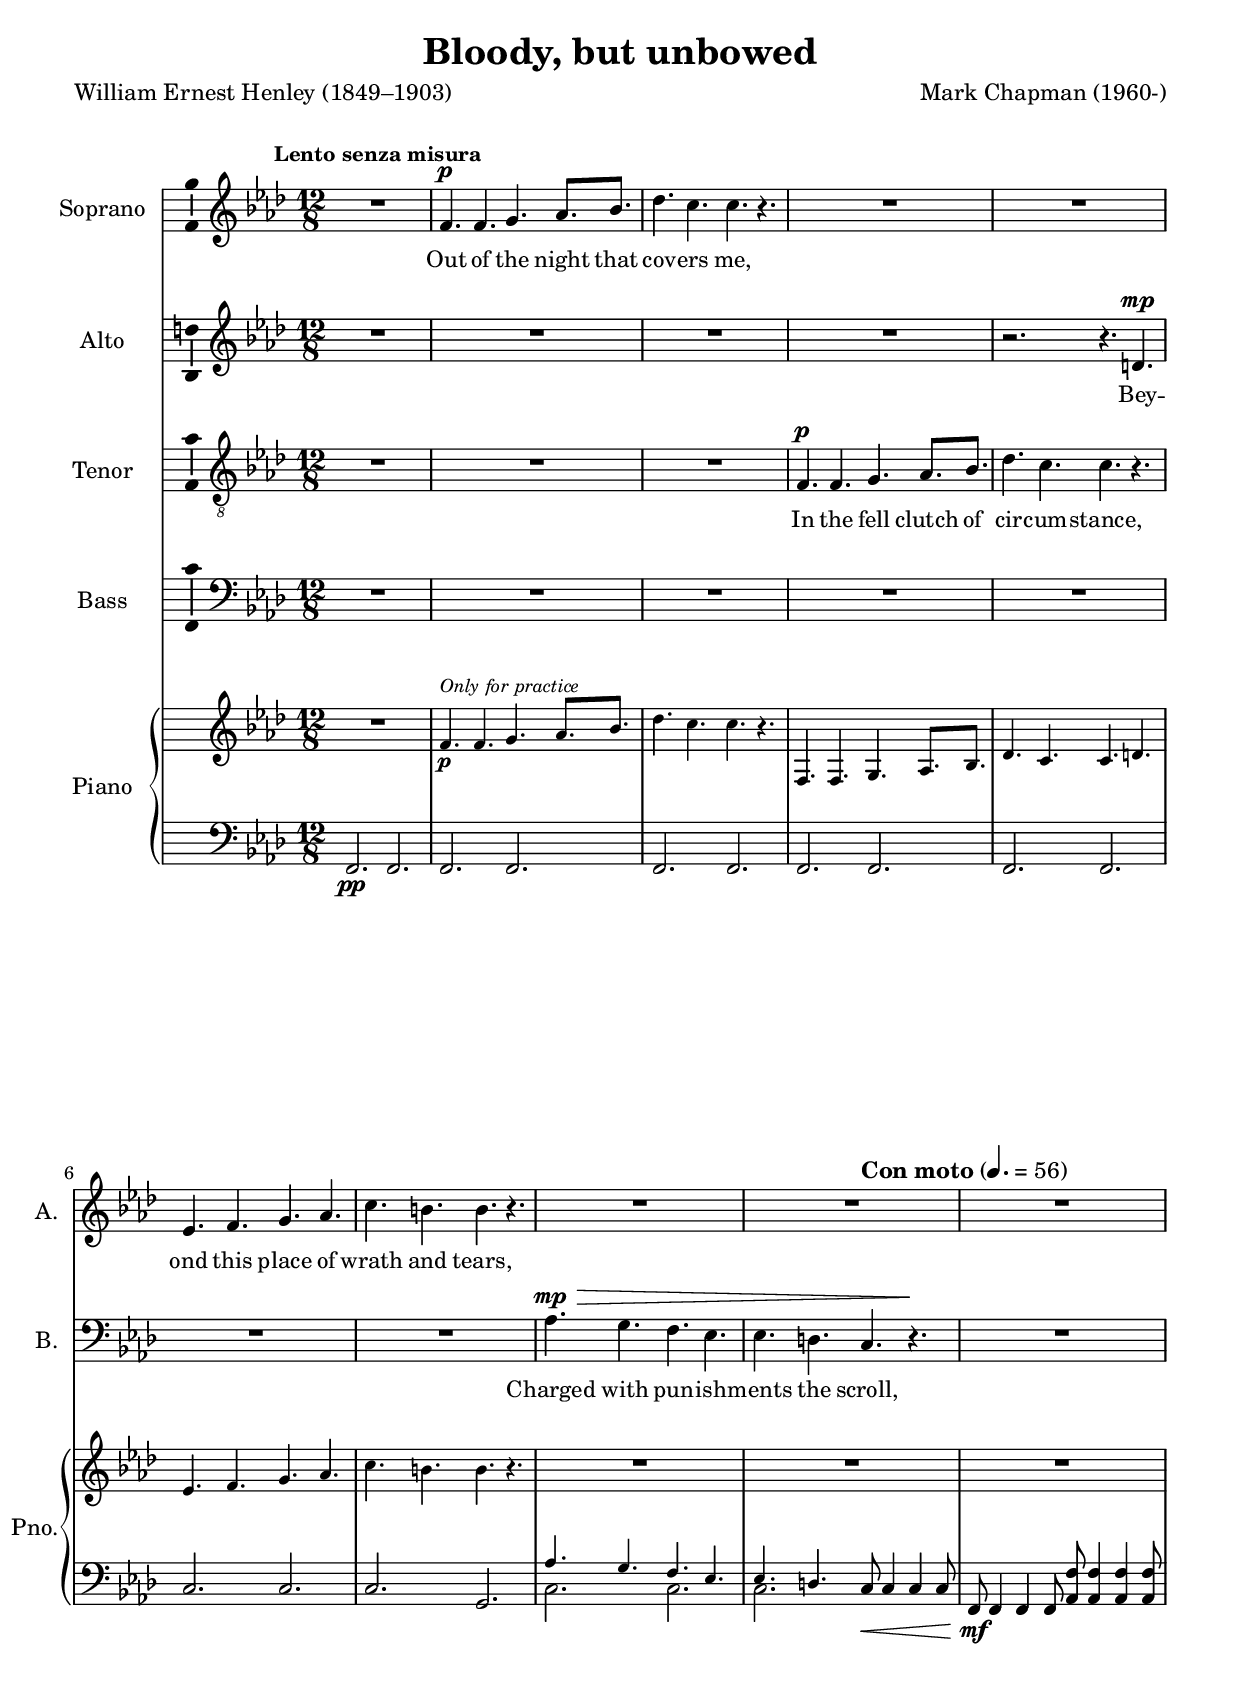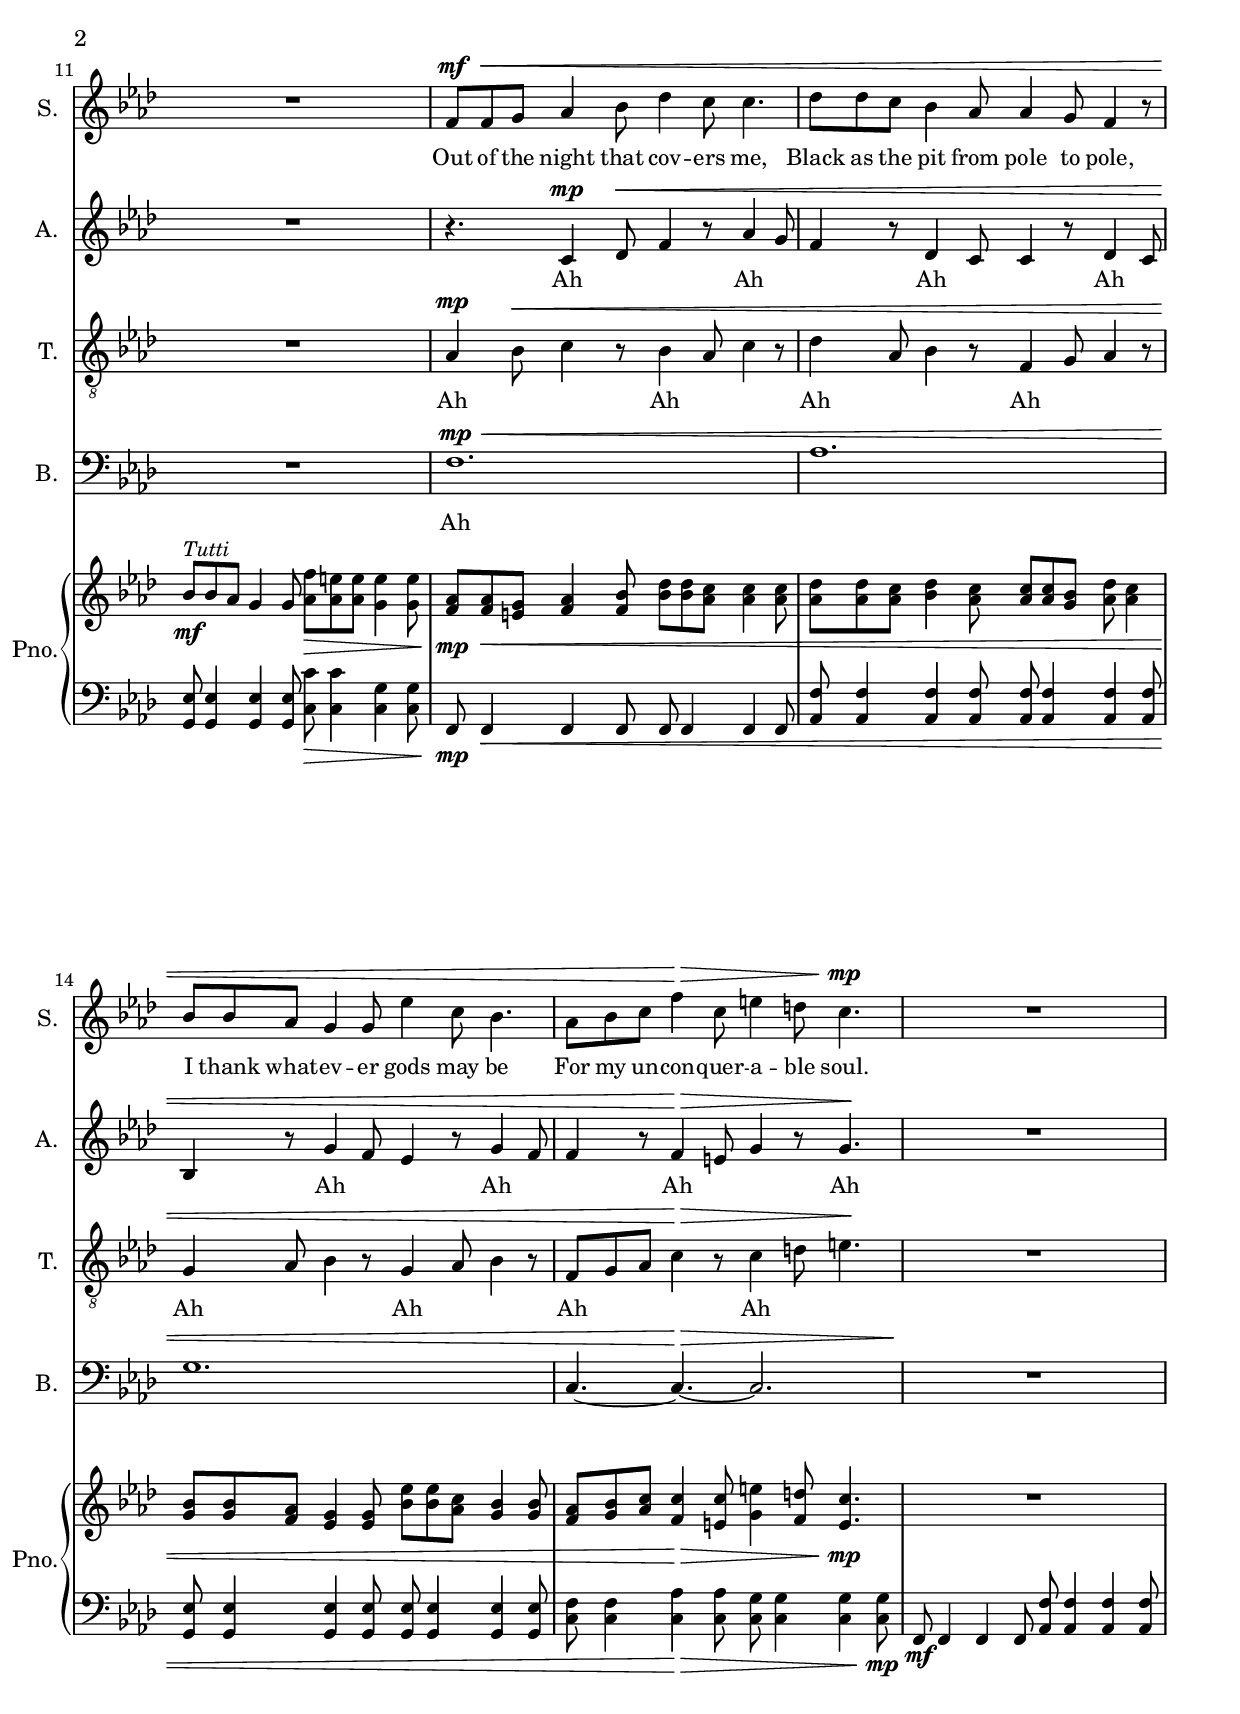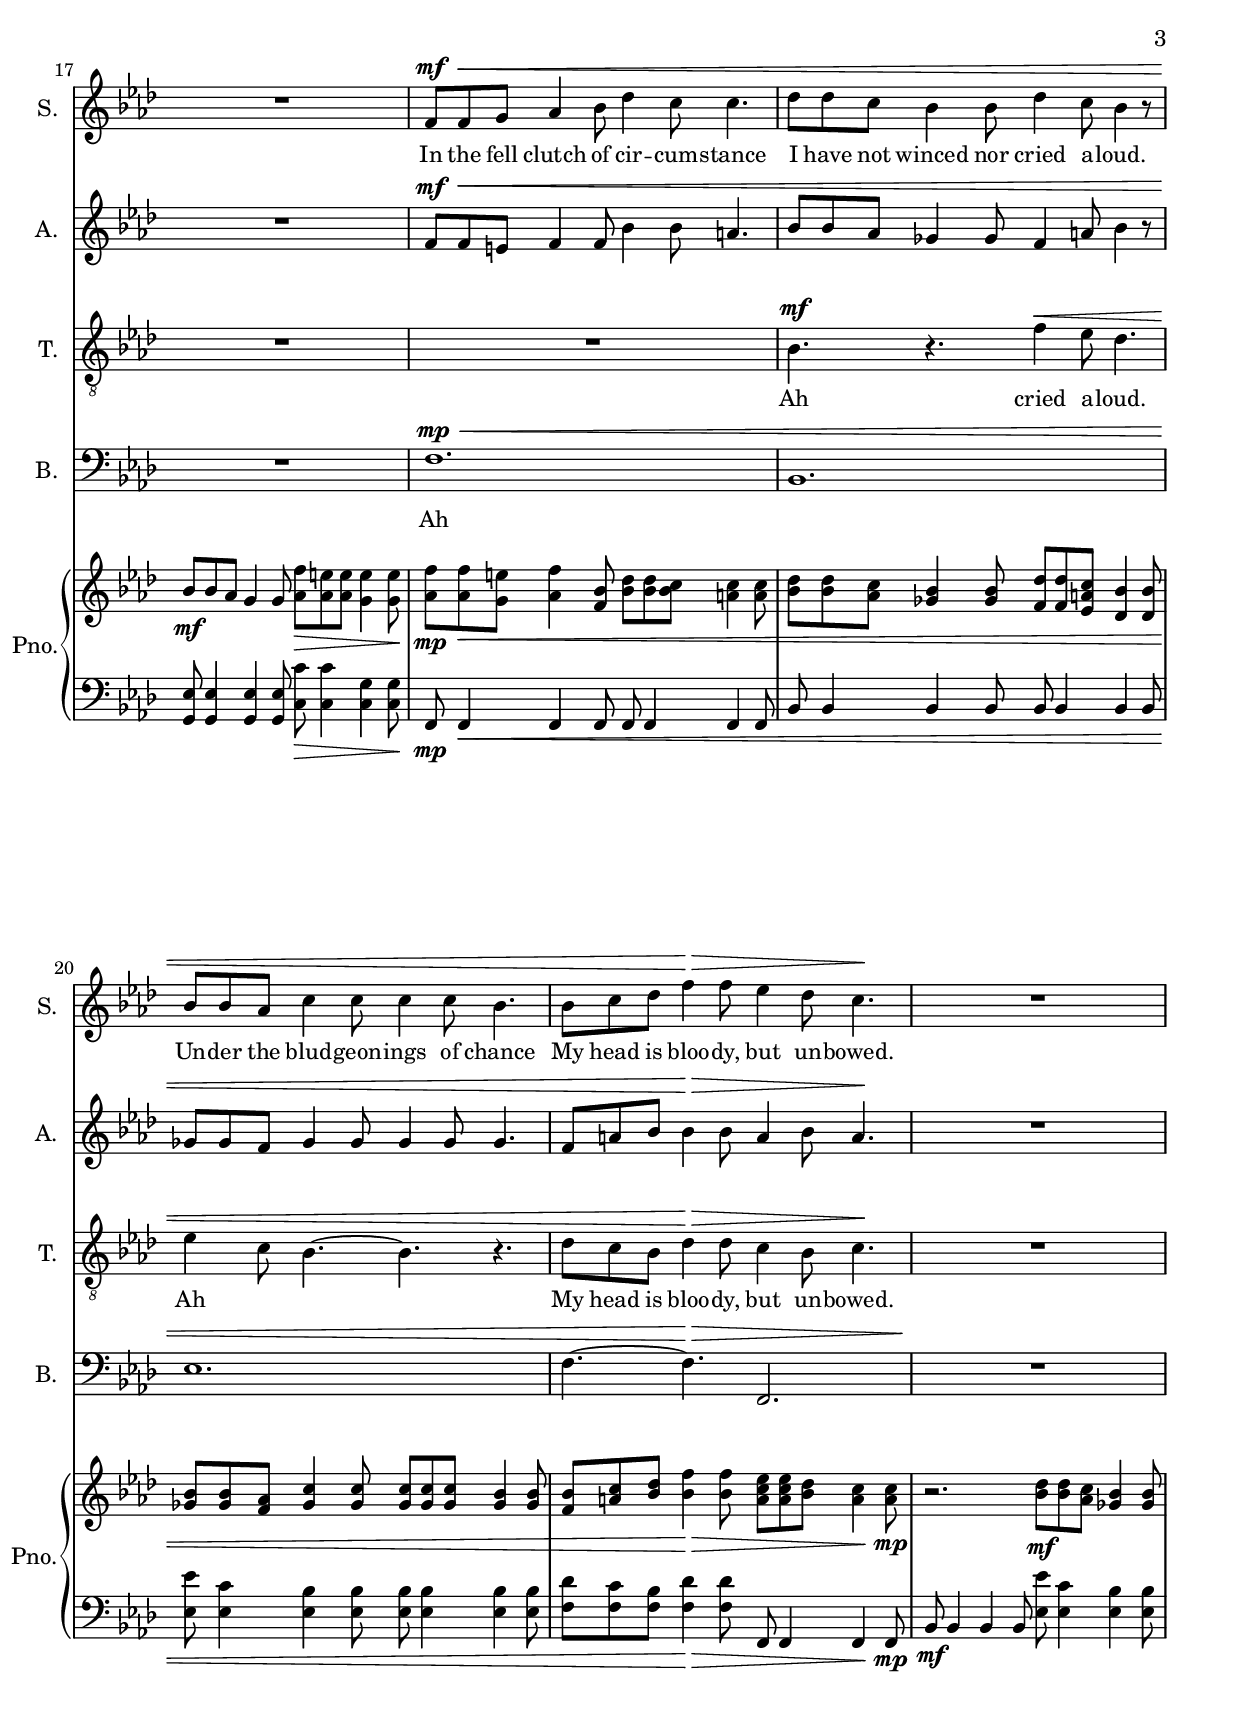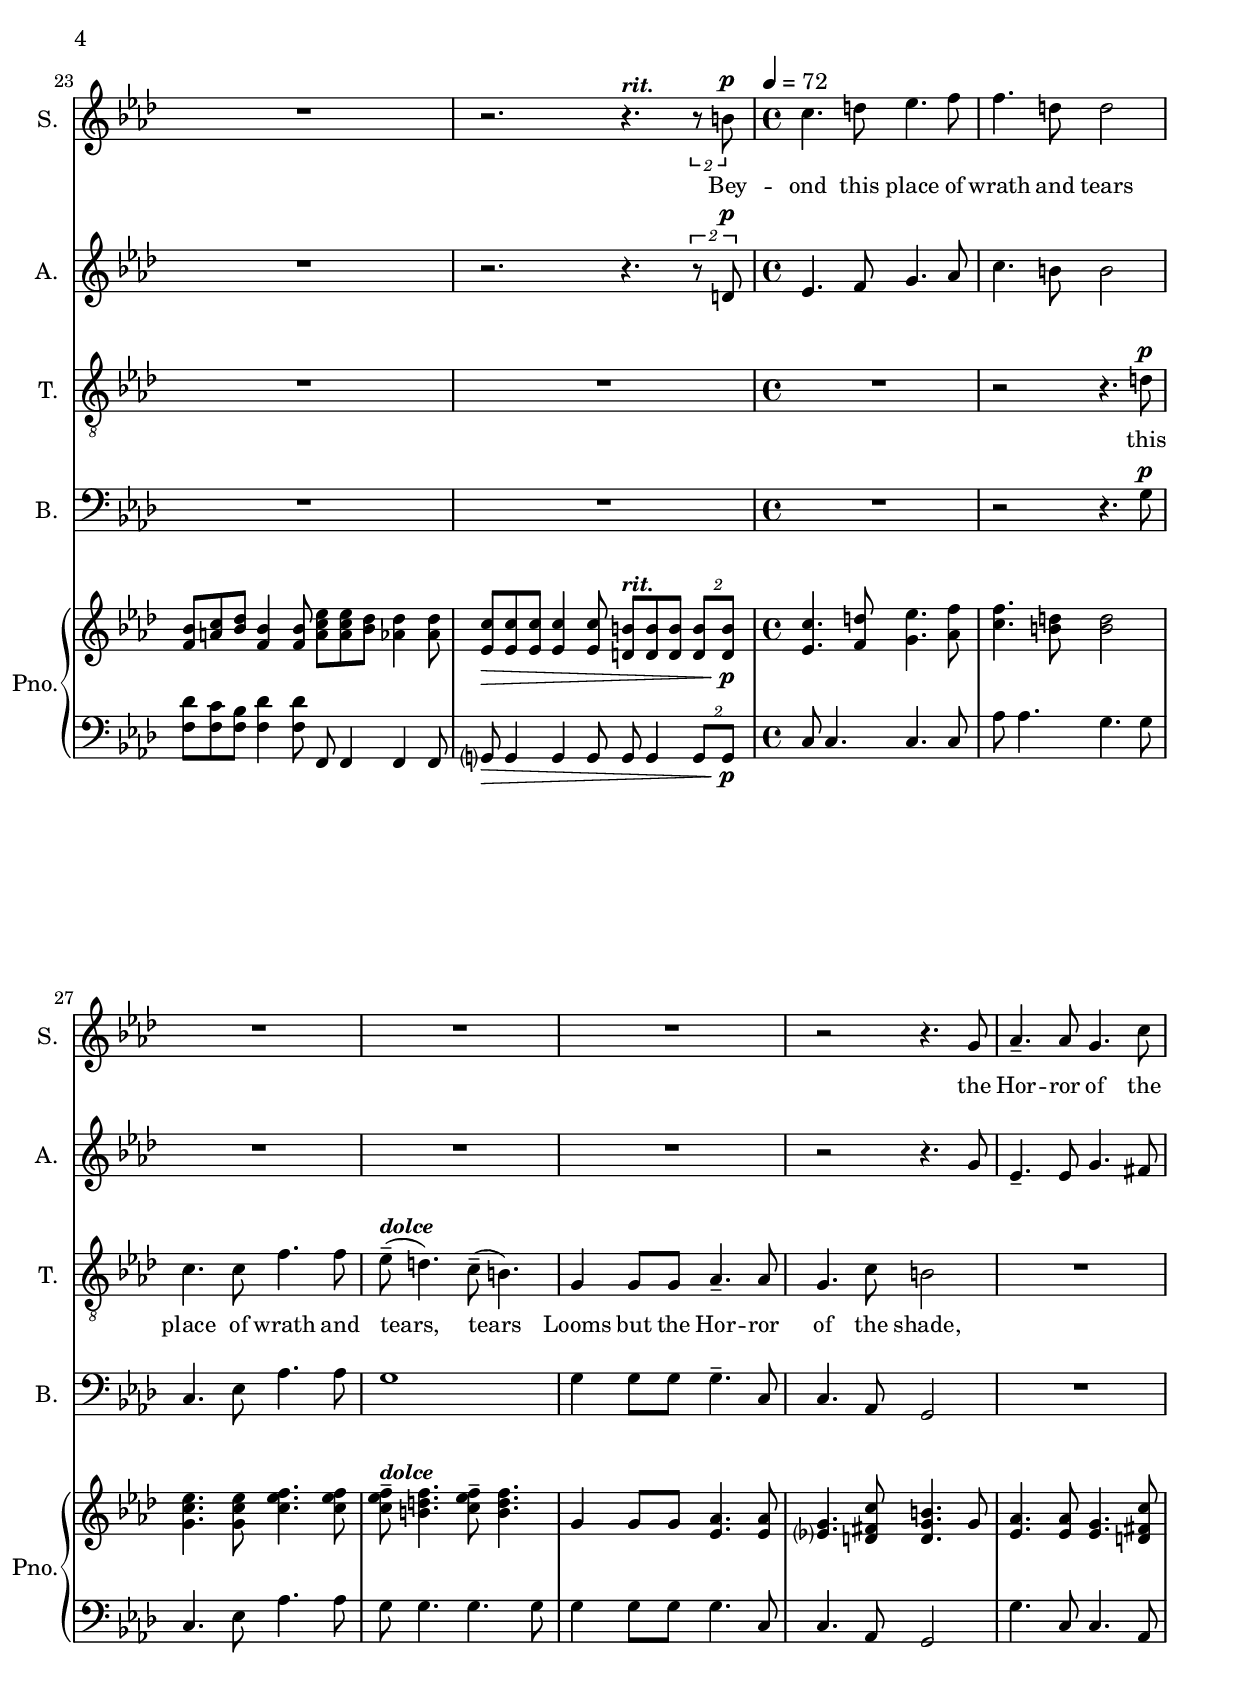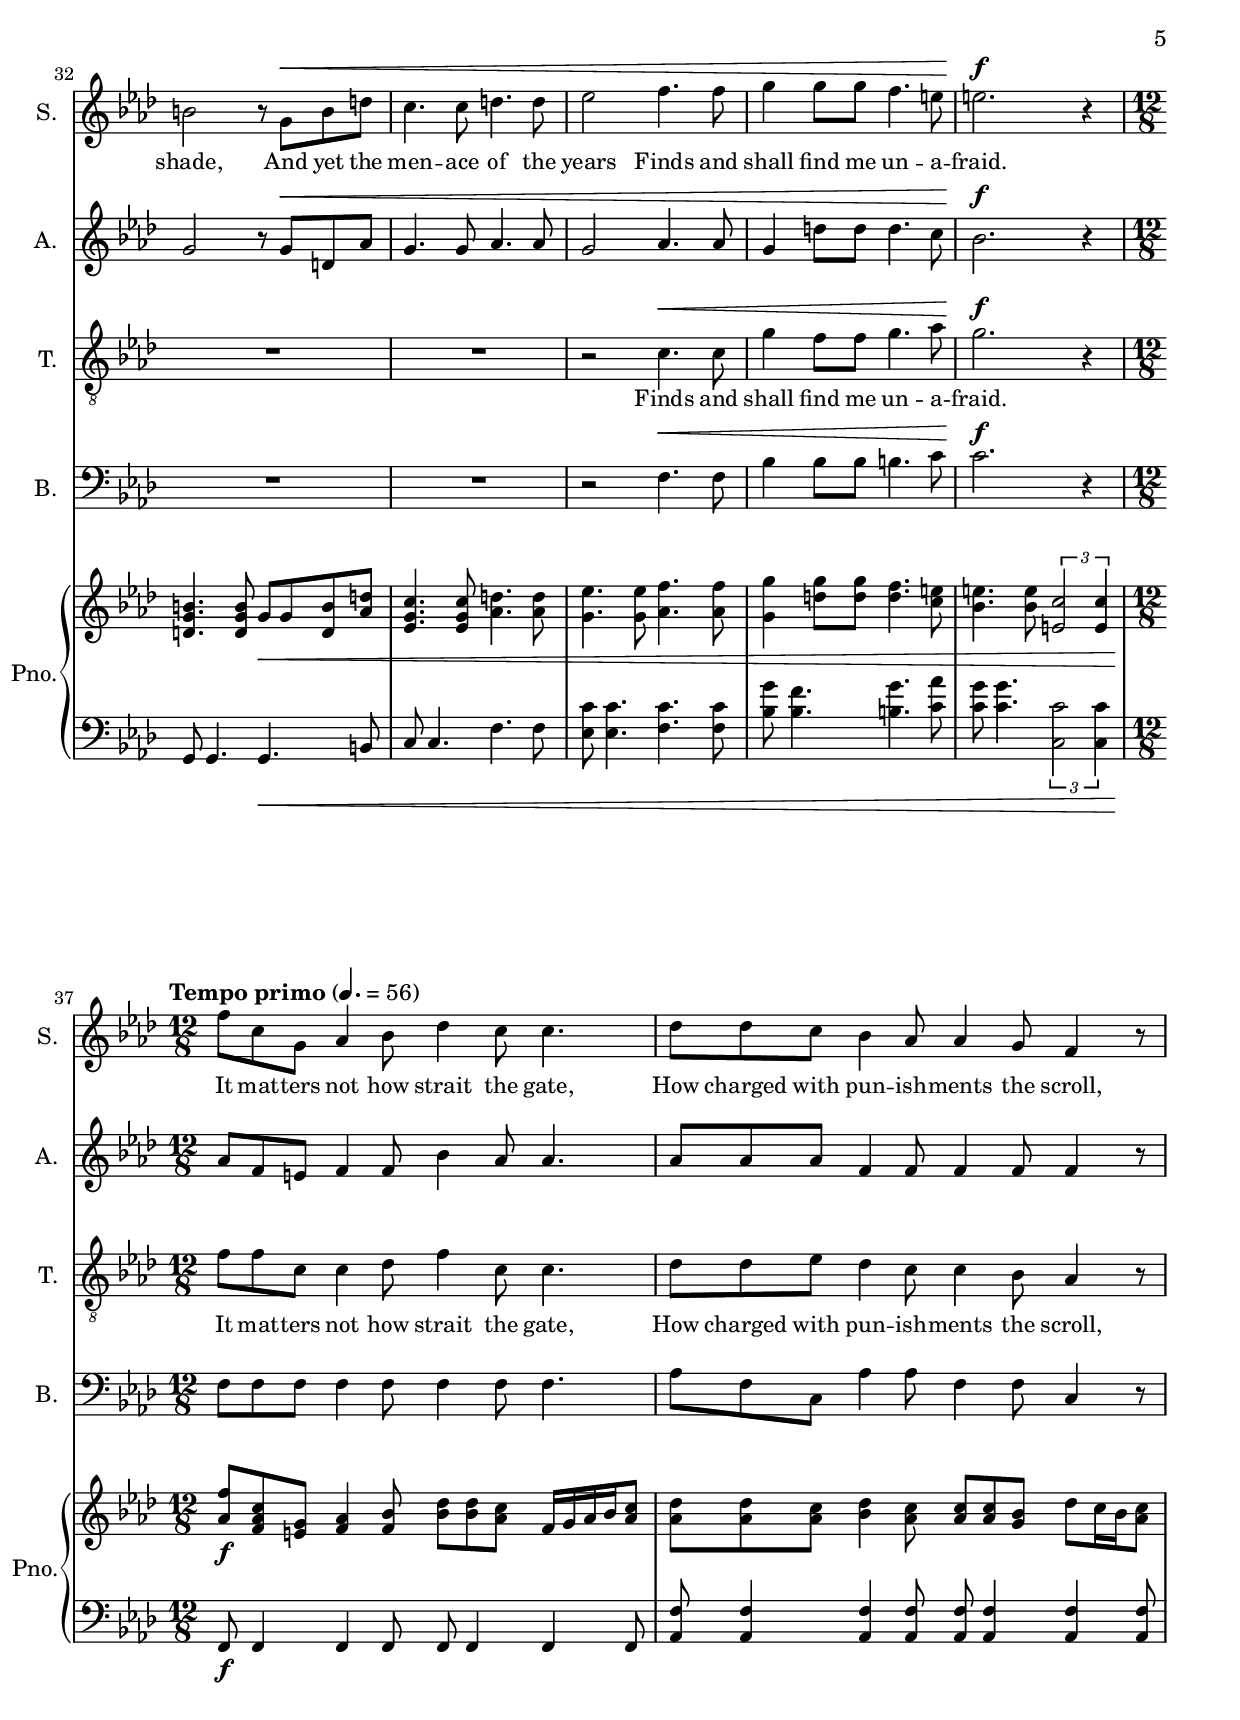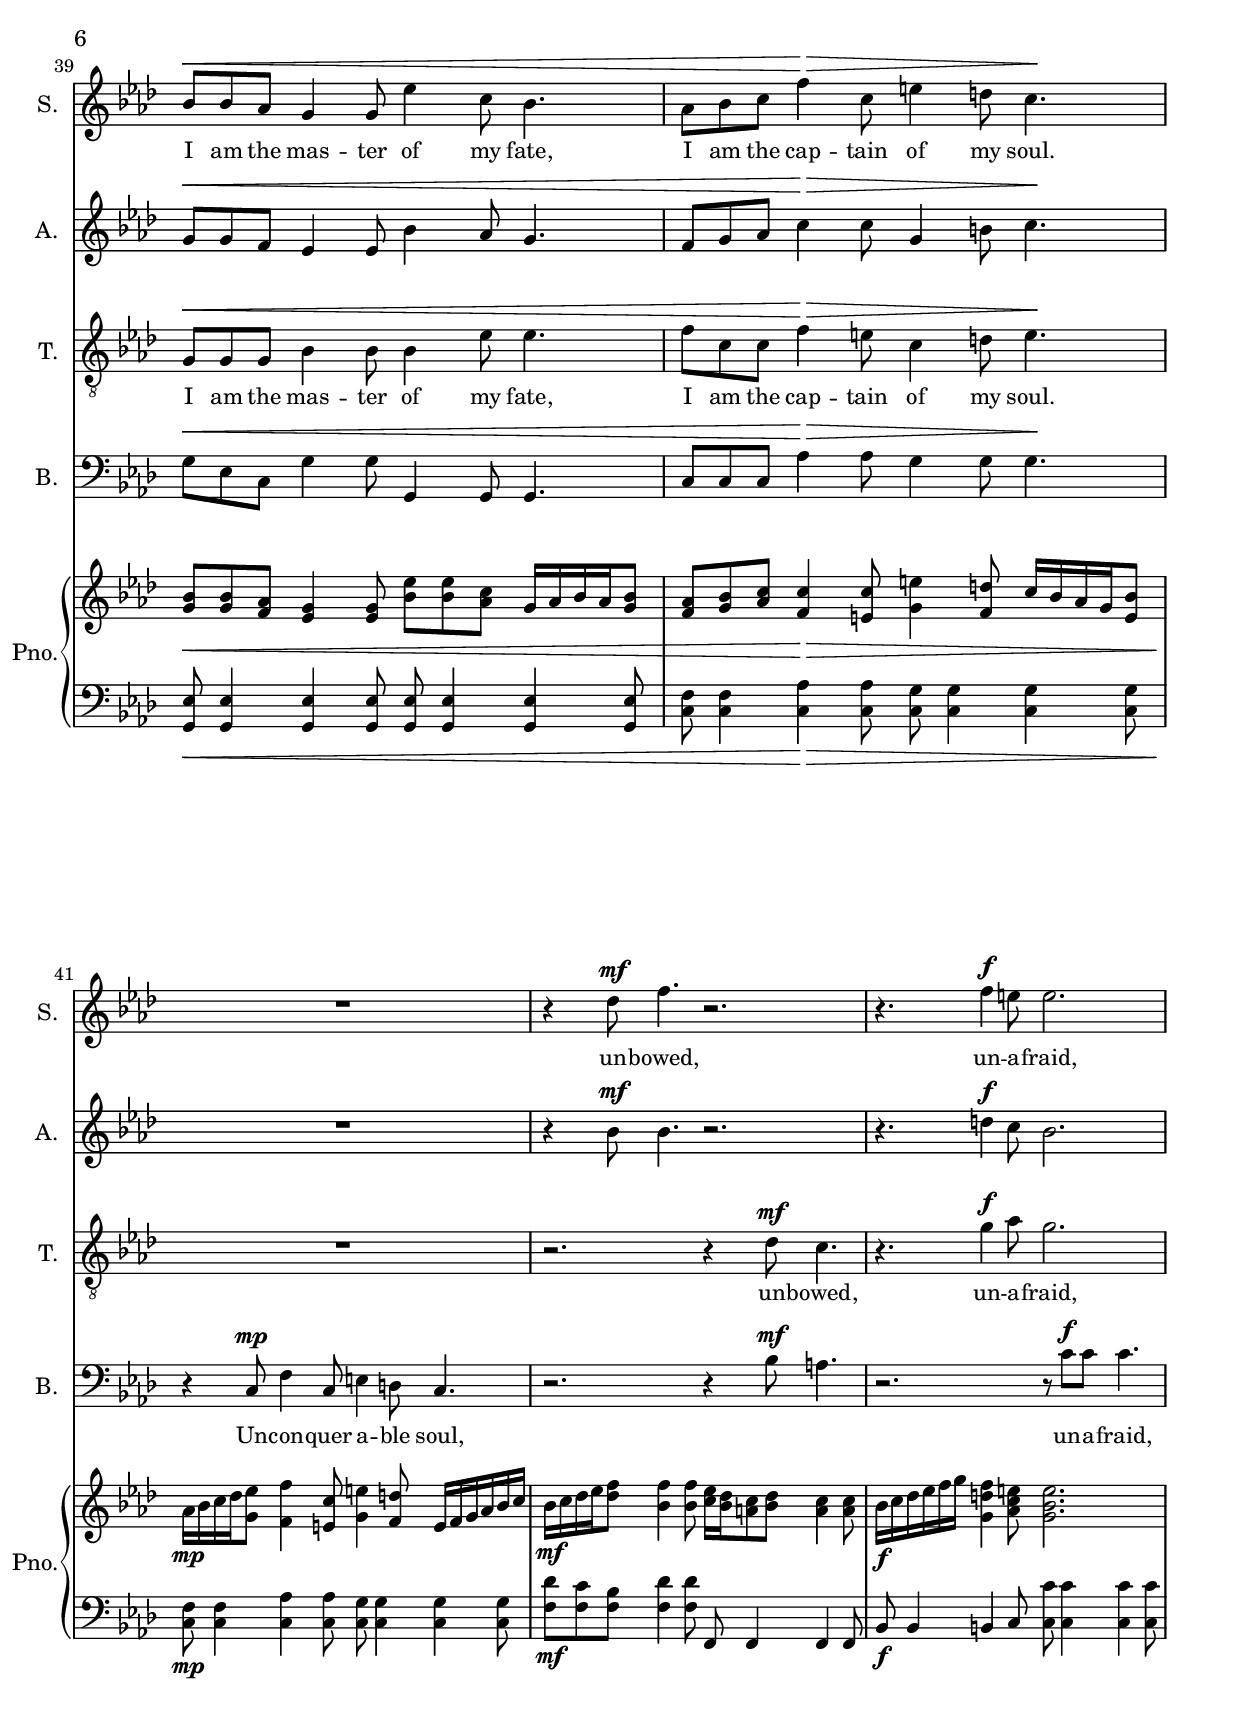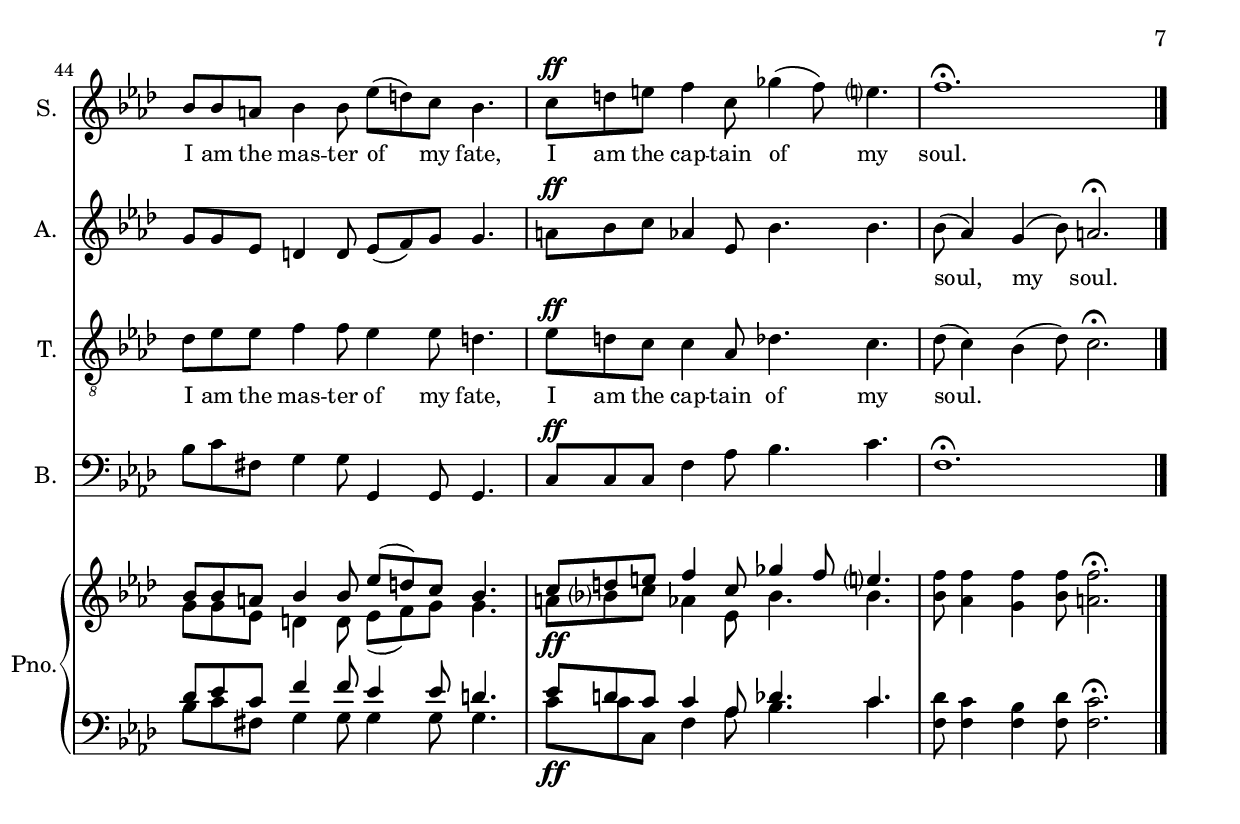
\version "2.18.2"

\paper {
  left-margin = 1.25 \cm
  right-margin = 1.25 \cm
}

\header {
  title = "Bloody, but unbowed"
  composer = "Mark Chapman (1960-)"
  poet = "William Ernest Henley (1849–1903)"
}

global = {
  \key f \minor
  \time 12/8
}

sopranoVoice = \relative c' {
  \global
  \dynamicUp \small
  % Music follows here.
  R1.^\markup {\bold {Lento senza misura}}
  f4.\p f g as8. bes des4. c c r 
  R1.*8
  f,8\mf f\< g as4 bes8 des4 c8 c4.
  des8 des c bes4 as8 as4 g8 f4 r8  
  bes8 bes as g4 g8 es'4 c8 bes4.
  as8 bes c f4\> c8 e4 d8 c4.\mp R1.*2

  f,8\mf f\< g as4 bes8 des4 c8 c4.
  des8 des c bes4 bes8 des4 c8 bes4 r8  
  bes8 bes as c4 c8 c4 c8 bes4.
  bes8 c des f4\> f8 es4 des8 c4.\! R1.*2
  r2. r4. ^\markup {\bold \italic rit.} \times 3/2 {r8 b\p} c4. d8 es4. f8 f4. d8 d2
  R1*3 r2 r4. 
  g,8 as4.-- as8 g4. c8 b2 r8
  g\< b d c4. c8 d4. d8 es2 f4. f8 g4 g8 g f4. e8 e2.\f r4 

  \set Score.tempoHideNote = ##f \time 12/8 \tempo "Tempo primo" 4.=56 
  f8 c g as4 bes8 des4 c8 c4.
  des8 des c bes4 as8 as4 g8 f4 r8  
  bes8\< bes as g4 g8 es'4 c8 bes4.
  as8 bes c f4\>  c8 e4 d8 c4.\!
  %R1.*2
%   \key f \major 
   %\time 4/4 \tempo 4=84
   %\tempo "Meno mosso" 4.=50
%  R1. r4 d8 f4. r2.
  R1. r4 des8\mf f4. r2.
  r4. f4\f e8 e2.
  %\key f \major 
  bes8 bes a bes4 bes8 es8( d) c8 bes4.
  c8\ff d e f4 c8 ges'4( f8) e?4. f1.\fermata \bar "|."

}

verseSopranoVoice = \lyricmode { \small
  % Lyrics follow here.
  Out of the night that cov -- ers me,
  Out of the night that cov -- ers me,
  Black as the pit from pole to pole,
  I thank what -- ev -- er gods may be
  For my un -- con -- quer -- a -- ble soul.
  
  In the fell clutch of cir -- cum -- stance
  I have not winced nor cried a -- loud.
  Un -- der the blud -- geon -- ings of chance
  My head is bloo -- dy, but un -- bowed.
  
  Bey -- ond this place of wrath and tears
 % Looms but 
  the Hor -- ror of the shade,
  And yet the men -- ace of the years
  Finds and shall find me un -- a -- fraid.
  
  It mat -- ters not how strait the gate,
  How charged with pun -- ish -- ments the scroll,
  I am the mas -- ter of my fate,
  I am the cap -- tain of my soul.
  
  un -- bowed, un -- a -- fraid,

  I am the mas -- ter of my fate,
  I am the cap -- tain of my soul.
}

altoVoice = \relative c' { \small
  \global
  \dynamicUp
  % Music follows here.
  R1.*4 r2. r4.
  d\mp es4. f g as c b b r
  R1.*4 
  r4. c,4\mp des8\< f4 r8 as4 g8 f4 r8 des4 c8 c4 r8 des4 c8 bes4 r8  
  g'4 f8 es4 r8 g4 f8 f4 r8 f4\> e8 g4 r8 g4.\! 
  R1.*2
  f8\mf f\< e f4 f8 bes4 bes8 a4.
  bes8 bes as ges4 ges8 f4 a8 bes4 r8 
  ges ges f ges4 ges8 ges4 ges8 ges4.
  f8 a bes bes4\> bes8 a4 bes8 a4.\! R1.*2
  r2. r4. \times 3/2 {r8 d,\p} es4. f8 g4. as8 c4. b8 b2
  R1*3 r2 r4. 
  g8 es4.-- es8 g4. fis8 g2 r8 g8\< d as' g4. g8 as4. as8 g2 
  as4. as8 
  g4 d'8 d d4.
%  des4 des8 des des4. 
  c8 bes2.\f r4 
  as8 f e f4 f8 bes4 as8 as4.
  as8 as as f4 f8 f4 f8 f4 r8
  g\< g f es4 es8 bes'4 as8 g4.
  f8 g as c4\> c8 g4 b8 c4.\! 
  R1. r4 bes8\mf bes4. r2.
  r4. d4\f c8 bes2. 
  %\key f \major
  g8 g es d4 d8 es8( f) g8 g4.
  a8\ff bes c as4 es8 bes'4. bes4. bes8( as4) g4( bes8) a2.\fermata
}

verseAltoVoice = \lyricmode { \small
  % Lyrics follow here.
  Bey -- ond this place of wrath and tears,
  Ah \skip 1 \skip 1 Ah \skip 1 \skip 1 Ah \skip 1 \skip 1 Ah \skip 1 \skip 1 
  Ah \skip 1 \skip 1 Ah \skip 1 \skip 1 Ah \skip 1 \skip 1 Ah 
%  In the fell clutch of cir -- cum -- stance
%  I have not winced nor cried a -- loud.
%  Un -- der the blud -- geon -- ings of chance
%  My head is bloo -- dy, but un -- bowed.
%  Bey -- ond this place of wrath and tears
%  the Hor -- ror of the shade,
  \skip 1 \skip 1 \skip 1 \skip 1 \skip 1 \skip 1 \skip 1 \skip 1 \skip 1 \skip 1 \skip 1 \skip 1
  \skip 1 \skip 1 \skip 1 \skip 1 \skip 1 \skip 1 \skip 1 \skip 1 \skip 1 \skip 1 \skip 1 \skip 1
  \skip 1 \skip 1 \skip 1 \skip 1 \skip 1 \skip 1 \skip 1 \skip 1 \skip 1 \skip 1 \skip 1 \skip 1
  \skip 1 \skip 1 \skip 1 \skip 1 \skip 1 \skip 1 \skip 1 \skip 1 \skip 1 \skip 1 \skip 1 \skip 1
  \skip 1 \skip 1 \skip 1 \skip 1 \skip 1 \skip 1 \skip 1 \skip 1 \skip 1 \skip 1 \skip 1 \skip 1
  \skip 1 \skip 1 \skip 1 \skip 1 \skip 1 \skip 1 \skip 1 \skip 1 \skip 1 \skip 1 \skip 1 \skip 1
  \skip 1 \skip 1 \skip 1 \skip 1 \skip 1 \skip 1 \skip 1 \skip 1 \skip 1 \skip 1 \skip 1 \skip 1
  \skip 1 \skip 1 \skip 1 \skip 1 \skip 1 \skip 1 \skip 1 \skip 1 \skip 1 \skip 1 \skip 1 \skip 1
  \skip 1 \skip 1 \skip 1 \skip 1 \skip 1 \skip 1 \skip 1 \skip 1 \skip 1 \skip 1 \skip 1 \skip 1
  \skip 1 \skip 1 \skip 1 \skip 1 \skip 1 \skip 1 
 % \skip 1
  soul, my soul.
}

tenorVoice = \relative c {
  \global
  \dynamicUp \small
  % Music follows here.
  R1.*3
  f4.\p f g as8. bes des4. c c r 
  R1.*6
  as4\mp bes8\< c4 r8 bes4 as8 c4 r8 des4 as8 bes4 r8 f4 g8 as4 r8 
  g4 as8 bes4 r8 g4 as8 bes4 r8 f g as c4\> r8 c4 d8 e4.\!
  R1.*3 bes4.\mf r f'4\< es8 des4. es4 c8 bes4.~bes r
  des8 c bes des4\> des8 c4 bes8 c4.\! R1.*3 
  R1 r2 r4. d8\p c4. c8 f4. f8 es8--^\markup {\bold \italic dolce} ( d4.) c8--( b4.)
  g4 g8 g as4.-- as8 g4. c8 b2 R1*3 r2
  c4.\< c8 g'4 f8 f g4. as8 g2.\f r4 
  f8 f c c4 des8 f4 c8 c4.
  des8 des es des4 c8 c4 bes8 as4 r8
  g8\< g g bes4 bes8 bes4 es8 es4. 
  f8 c c f4\> e8 c4 d8 e4.\!
  % \key f \major
%  R1. r2. r4 d8 c4.  
  R1. r2. r4 des8\mf c4.
  r4. g'4\f as8 g2.
  %\key f \major
  des8 es es f4 f8 es4 es8 d4. 
  es8\ff d c c4 as8 des4. c des8( c4) bes( des8) c2.\fermata
}

verseTenorVoice = \lyricmode { \small
  % Lyrics follow here.
  In the fell clutch of cir -- cum -- stance,
  Ah \skip 1 \skip 1 Ah \skip 1 \skip 1 Ah \skip 1 \skip 1 Ah \skip 1 \skip 1 
  Ah \skip 1 \skip 1 Ah \skip 1 \skip 1 Ah \skip 1 \skip 1 \skip 1 Ah \skip 1 \skip 1 
  Ah cried a -- loud.
  Ah \skip 1 \skip 1 
  My head is bloo -- dy, but un -- bowed.
  this place of wrath and tears, tears
  Looms but the Hor -- ror of the shade,
  Finds and shall find me un -- a -- fraid.
  
  It mat -- ters not how strait the gate,
  How charged with pun -- ish -- ments the scroll,
  I am the mas -- ter of my fate,
  I am the cap -- tain of my soul.

  un -- bowed, un -- a -- fraid,

  I am the mas -- ter of my fate,
  I am the cap -- tain of my soul.
}

bassVoice = \relative c' {
  \global
  \dynamicUp \small
  % Music follows here.
  R1.*7
  as4.\mp\> g f es es d c r\!
  R1.*2
  f1.\mp\< as g c,4.~c4.\>~c2. R1.*2\!
  f1.\mp\< bes, es f4.~f\> f,2. R1.*3\! 
  R1 r2 r4. g'8\p c,4. es8 as4. as8 g1
  g4 g8 g g4.-- c,8 c4. as8 g2 R1*3 r2
  f'4.\< f8 bes4 bes8 bes b4. c8 c2.\f r4  
  f,8 f f f4 f8 f4 f8 f4. 
  as8 f c as'4 as8 f4 f8 c4 r8 
  g'\< es c g'4 g8 g,4 g8 g4. 
  c8 c c as'4\> as8 g4 g8 g4.\!
%  r8. f16 c'4 bes a8 a 
%  r8. c,16 f8. c16 e8. d16 c4
  r4 c,8\mp f4 c8 e4 d8 c4.
  r2. r4 bes'8\mf a4. 
  r2. r8 c8\f c c4.
  %\key f \major
  bes8 c fis, g4 g8 g,4 g8 g4. 
  c8\ff c c f4 as8 bes4. c f,1.\fermata
}

verseBassVoice = \lyricmode { \small
  % Lyrics follow here.
  Charged with pun -- ish -- ments the scroll,
  Ah \skip 1 \skip 1 \skip 1
  Ah \skip 1 \skip 1 \skip 1 \skip 1
  \skip 1 \skip 1 \skip 1 \skip 1 \skip 1 \skip 1 \skip 1 \skip 1 \skip 1 \skip 1 \skip 1 \skip 1
  \skip 1 \skip 1 \skip 1 \skip 1 \skip 1 \skip 1 \skip 1 \skip 1 \skip 1 \skip 1 \skip 1 \skip 1
  \skip 1 \skip 1 \skip 1 \skip 1 \skip 1 \skip 1 \skip 1 \skip 1 \skip 1 \skip 1 \skip 1 \skip 1
  \skip 1 \skip 1 \skip 1 \skip 1 \skip 1 \skip 1 \skip 1 \skip 1 \skip 1 \skip 1 \skip 1 \skip 1
  \skip 1 \skip 1 \skip 1 \skip 1 \skip 1 \skip 1
  Un -- con -- quer -- a -- ble soul,
  \skip 1 \skip 1 un -- a -- fraid,
}

right = \relative c' { \small
  \global
    % Music follows here.
  R1. \tiny
  f4.\p^\markup {\italic {Only for practice}} f g as8. bes des4. c c r 
  f,,4. f g as8. bes des4. c c d es4. f g as c b b r 
  \small R1.*3 bes8\mf^\markup {\italic Tutti} bes as g4 g8 <as f'>\> <as e'> <as e'> <g e'>4 <g e'>8
  
  <f as>8\mp <f as>\< <e g> <f as>4 <f bes>8 <bes des> <bes des> <as c> <as c>4 <as c>8
  <as des>8 <as des> <as c> <bes des>4 <as c>8 <as c> <as c> <g bes> <as des>8 <as c>4
  <g bes>8 <g bes> <f as> <es g>4 <es g>8 <bes' es> <bes es> <as c> <g bes>4 <g bes>8
  <f as>8 <g bes> <as c> <f c'>4\> <e c'>8 <g e'>4 <f d'>8 <e c'>4.\mp
  R1. bes'8\mf bes as g4 g8 <as f'>\> <as e'> <as e'> <g e'>4 <g e'>8

  <as f'>8\mp <as f'>\< <g e'> <as f'>4 <f bes>8 <bes des> <bes des> <bes c> <a c>4 <a c>8
  <bes des>8 <bes des> <as c> <ges bes>4 <ges bes>8 <f des'> <f des'> <es a c> <des bes'>4 <des bes'>8 
  <ges bes> <ges bes> <f as> <ges c>4 <ges c>8 <ges c> <ges c> <ges c> <ges bes>4 <ges bes>8
  <f bes>8 <a c> <bes des> <bes f'>4\> <bes f'>8 <a c es> <a c es> <bes des> <a c>4 <a c>8\mp r2.
  <bes des>8\mf <bes des> <as c> <ges bes>4 <ges bes>8 
  <f bes>8 <a c> <bes des> <bes f>4 <bes f>8 <a c es> <a c es> <bes des> <as des>4 <as des>8
  <es c'>8\> <es c'> <es c'> <es c'>4 <es c'>8 \set Score.tempoHideNote = ##t \tempo 4 = 78
    <d b'>^\markup {\bold \italic rit.} <d b'> <d b'> \times 3/2 {<d b'>8 <d b'>\p}
    \set Score.tempoHideNote = ##f \tempo 4 = 72
  <es c'>4. <f d'>8 <g es'>4. <as f'>8 <c f>4. <b d>8 <b d>2
  <g c es>4. <g c es>8 <c es f>4. <c es f>8 <c es f>8--^\markup {\bold \italic dolce} 
    <b d f>4. <c es f>8-- <b d f>4.
  g4 g8 g <es as>4. <es as>8 <es? g>4. <d fis c'>8 <d g b>4.
  g8 <es as>4. <es as>8 <es g>4. <d fis c'>8 <d g b>4. <d g b>8 
  g8\<  g <d b'> <as' d> <es g c>4. <es g c>8 <as d>4. <as d>8 <g es'>4. <g es'>8
  <as f'>4. <as f'>8 
  <g g'>4 <d' g>8 <d g> <d f>4.
%  <des g>4 <des g>8 <des g> <des f>4. 
  <c e>8 <bes e>4. <bes e>8 
    \times 2/3 {<e, c'>2 <e c'>4} 
  <as f'>8\f <f as c> <e g> <f as>4 <f bes>8 <bes des> <bes des> <as c> 
  f16 g as bes <as c>8
%  <as c>4 <as c>8
  <as des>8 <as des> <as c> <bes des>4 <as c>8 <as c> <as c> <g bes> 
  des'8 c16 bes <as c>8
%  <as des>8 <as c>4
  <g bes>8\< <g bes> <f as> <es g>4 <es g>8 <bes' es> <bes es> <as c> 
  g16 as bes as <g bes>8
%  <g bes>4 <g bes>8
  <f as>8 <g bes> <as c> <f c'>4\> <e c'>8 <g e'>4 <f d'>8 
%  <e c'>4.
  c'16 bes as g <e bes'>8
% <f a>4. <f a> <bes d> <f a>
%  c'8 a f c' a f d' bes f c' a f
%  r8 <a c> <a c> r <a c> <a c> r <bes d> <bes d> r <a c> <a c> 
%  f8 a c f, a c f, bes d f, a c 
%  <f a>8. <a c>16 <a c>8 <f a>8. <a c>16 <a c>8 <f bes>8. <bes d>16 <bes d>8 <f a>8. <a c>16 <a c>8 
%  <f a>8. <a c>16 <f a>8. <a c>16 <f bes>8. <bes d>16 <f a>8. <a c>16
%  <f a>8. <a c>16 <f c'>8. <e c'>16 <g e'>8. <f d'>16 <e c'>4
%  <f a>8 <g bes> <a c> <f c'>4 <e c'>8 <g e'>4 <f d'>8 <e c'>4.
%  <f bes>8 <a c> <bes d> <bes f'>4 <bes f'>8 <a c es> <a c es> <bes d> <a c>4 <a c>8 
%  <f as>16 <g bes> <as c> <bes des> 
  as16\mp bes c des  
  <g, es'>8 <f f'>4 <e c'>8 <g e'>4 <f d'>8
    e16 f g as bes c
  %<e c'>4.
  bes16\mf c des es 
%  <f bes>16 <as c> <bes d> <c es> 
  <des f>8 <bes f'>4 <bes f'>8 <c es>16 <bes des> <a c>8 <bes des> <a c>4 <a c>8 
  bes16\f c des es f g 
%  <f bes>16 <as c> <bes des> <c es> <des f> <es g> 
  <g, d' f>4 <as c e>8 <g bes e>2.
  %\key f \major
  <<{bes8 bes a bes4 bes8 es8( d) c8 bes4. c8\ff d e f4 c8 ges'4 f8 e?4.}\\
    {g,8 g es d4 d8 es8( f) g8 g4. a8 bes? c as4 es8 bes'4. bes}>> <bes f'>8 <as f'>4 <g f'> <bes f'>8 <a f'>2.\fermata
}

left = \relative c, { \small
  \global
  \set Score.tempoHideNote = ##t
  \tempo 4.=56
  % Music follows here.
  f2.\pp f f f f f f f f f c' c c g <<{\tiny as'4. g f es es d}\\{\small c2. c c}>> 
  \set Score.tempoHideNote = ##f \tempo "Con moto" 4.=56 
    c8\< c4 c4 c8 
  f,8\mf f4 f4 f8 <as f'>8 <as f'>4 <as f'>4 <as f'>8 
     <g es'>8 <g es'>4 <g es'>4 <g es'>8 <c c'>8\> <c c'>4 <c g'>4 <c g'>8 

  f,8\mp f4\< f4 f8 f8 f4 f4 f8 
   <as f'>8 <as f'>4 <as f'>4 <as f'>8 <as f'>8 <as f'>4 <as f'>4 <as f'>8 
   <g es'>8 <g es'>4 <g es'>4 <g es'>8 <g es'>8 <g es'>4 <g es'>4 <g es'>8
   <c f>8 <c f>4 <c as'>\> <c as'>8 <c g'>8 <c g'>4 <c g'> <c g'>8\mp 
   f,8\mf f4 f4 f8 <as f'>8 <as f'>4 <as f'>4 <as f'>8 
     <g es'>8 <g es'>4 <g es'>4 <g es'>8 <c c'>8\> <c c'>4 <c g'>4 <c g'>8 

   f,8\mp f4\< f4 f8 f8 f4 f4 f8 
   bes8 bes4 bes bes8 bes8 bes4 bes bes8 
   <es es'>8 <es c'>4 <es bes'> <es bes'>8 <es bes'>8 <es  bes'>4 <es bes'> <es bes'>8 
   <f des'>8 <f c'> <f bes> <f des'>4\> <f des'>8 f,8 f4 f4 f8\mp 
   bes8\mf bes4 bes bes8 <es es'>8 <es c'>4 <es bes'> <es bes'>8 
   <f des'>8 <f c'> <f bes> <f des'>4 <f des'>8 f,8 f4 f4 f8
   g?8\> g4 g g8 g g4 \times 3/2 {g8 g\p} 
   \time 4/4 c8 c4. c c8 as' as4. g g8 c,4. es8 as4. as8 g8 g4. g g8
   g4 g8 g g4. c,8 c4. as8 g2
   g'4. c,8 c4. as8 g8 g4. g\< b8 c c4. f f8 <es c'> <es c'>4. <f c'> <f c'>8 <bes g'> <bes f'>4. 
     <b g'> <c as'>8 <c g'> <c g'>4. 
     \set Score.tempoHideNote = ##t \tempo 4 = 78 \times 2/3 {<c, c'>2 <c c'>4}
  f,8\f f4 f4 f8 f8 f4 f4 f8 
   <as f'>8 <as f'>4 <as f'>4 <as f'>8 <as f'>8 <as f'>4 <as f'>4 <as f'>8 
   <g es'>8\< <g es'>4 <g es'>4 <g es'>8 <g es'>8 <g es'>4 <g es'>4 <g es'>8
   <c f>8 <c f>4 <c as'>\> <c as'>8 <c g'>8 <c g'>4 <c g'> <c g'>8 
  % f,16 f4.. f f16
%   <c f>16 <c f>8. <c a'> <c a'>16 <c g'> <c g'>8. <c g'> <c g'>16 
%   <c f>8 <c f>4 <c a'> <c a'>8 <c g'> <c g'>4 <c g'> <c g'>8 
%   <f d'>8 <f c'> <f bes> <f d'>4 <f d'>8 f,8 f4 f4 f8 
   <c f>8\mp <c f>4 <c as'> <c as'>8 <c g'> <c g'>4 <c g'> <c g'>8 
   <f des'>8\mf <f c'> <f bes> <f des'>4 <f des'>8 f,8 f4 f4 f8 
   bes\f bes4 b4 c8 <c c'> <c c'>4 <c c'> <c c'>8    
  %\key f \major
   <<{des'8 es c f4 f8 es4 es8 d4. es8 d c c4 as8 des4. c}\\
     {bes8 c fis, g4 g8 g4 g8 g4. c8\ff c c, f4 as8 bes4. c}>>
     <f, des'>8 <f c'>4 <f bes> <f des'>8 <f c'>2.\fermata
}
  
sopranoVoicePart = \new Staff \with {
  instrumentName = "Soprano"
  shortInstrumentName = "S."
  midiInstrument = "oboe"
  \consists "Ambitus_engraver"
} { \sopranoVoice }
\addlyrics { \verseSopranoVoice }

altoVoicePart = \new Staff \with {
  instrumentName = "Alto"
  shortInstrumentName = "A."
  midiInstrument = "oboe"
  \consists "Ambitus_engraver"
} { \altoVoice }
\addlyrics { \verseAltoVoice }

tenorVoicePart = \new Staff \with {
  instrumentName = "Tenor"
  shortInstrumentName = "T."
  midiInstrument = "clarinet"
  \consists "Ambitus_engraver"
} { \clef "treble_8" \tenorVoice }
\addlyrics { \verseTenorVoice }

bassVoicePart = \new Staff \with {
  instrumentName = "Bass"
  shortInstrumentName = "B."
  midiInstrument = "bassoon"
  \consists "Ambitus_engraver"
} { \clef bass \bassVoice }
\addlyrics { \verseBassVoice }

pianoPart = \new PianoStaff \with {
  instrumentName = "Piano"
  shortInstrumentName = "Pno."
} <<
  \new Staff = "right" \with {
    midiInstrument = "acoustic grand"
  } \right
  \new Staff = "left" \with {
    midiInstrument = "acoustic grand"
  } { \clef bass \left }
>>

\score {
  <<
    \sopranoVoicePart
    \altoVoicePart
    \tenorVoicePart
    \bassVoicePart
    \pianoPart
  >>
  \layout { 
         \context {
       \Staff \RemoveEmptyStaves
    }
 }
  \midi { }
}
